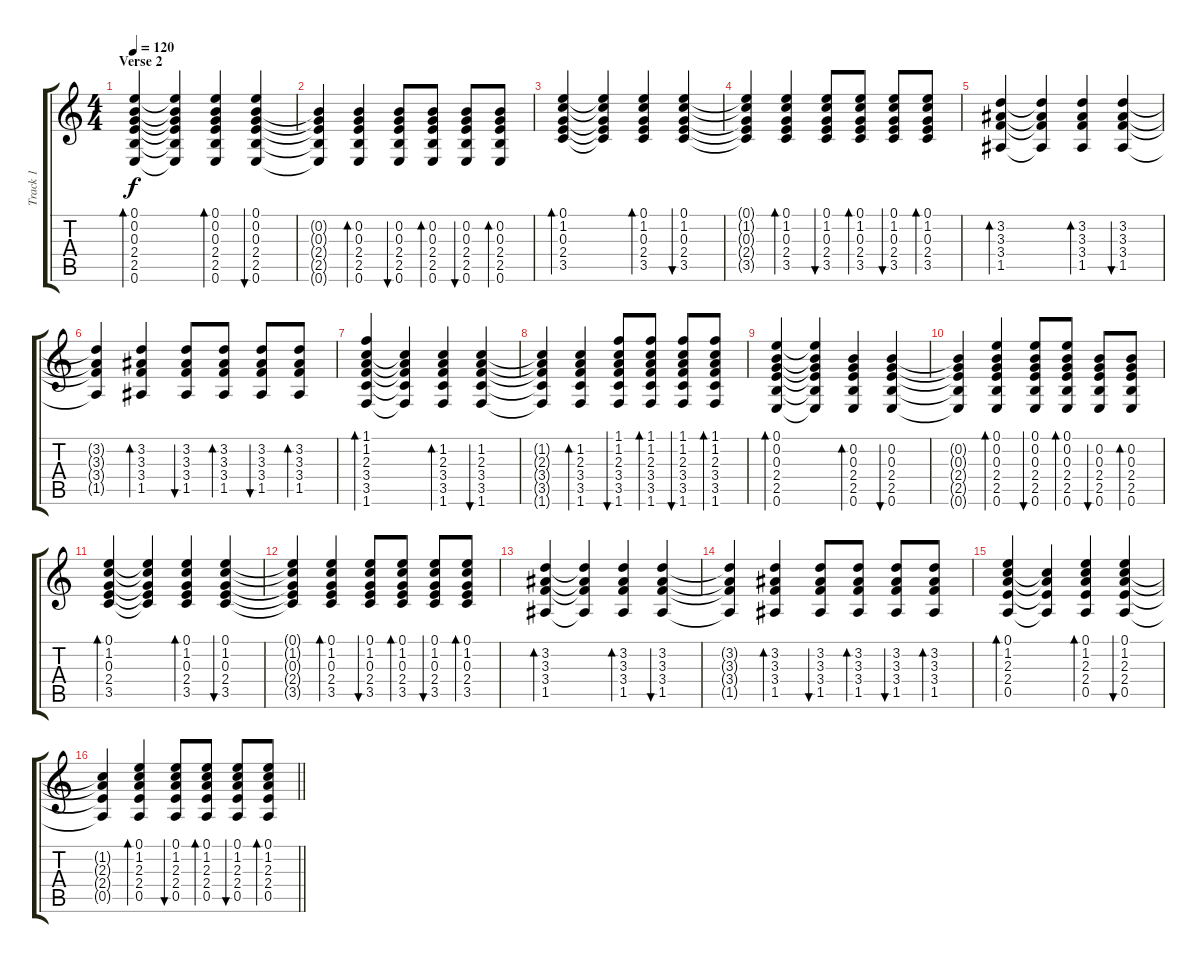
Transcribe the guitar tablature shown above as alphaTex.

\track ("Track 1" "Track 1") {instrument acousticguitarsteel}
\staff {score tabs}
\tuning (E4 B3 G3 D3 A2 E2) {hide}
\ts (4 4)
\section ("" "Verse 2")
\tempo 120
\clef g2
\ks c
(0.1{t} 0.2 0.3 2.4 2.5 0.6).4{bd 60 dy f} (0.1{t} 0.2{t} 0.3{t} 2.4{t} 2.5{t} 0.6{t}).4 (0.1 0.2 0.3 2.4 2.5 0.6).4{bd 60} (0.1 0.2 0.3 2.4 2.5 0.6).4{bu 60} |
(0.2{t} 0.3{t} 2.4{t} 2.5{t} 0.6{t}).4 (0.2 0.3 2.4 2.5 0.6).4{bd 60} (0.2 0.3 2.4 2.5 0.6).8{bu 30} (0.2 0.3 2.4 2.5 0.6).8{bd 30} (0.2 0.3 2.4 2.5 0.6).8{bu 30} (0.2 0.3 2.4 2.5 0.6).8{bd 30} |
(0.1 1.2 0.3 2.4 3.5).4{bd 60} (0.1{t} 1.2{t} 0.3{t} 2.4{t} 3.5{t}).4 (0.1 1.2 0.3 2.4 3.5).4{bd 60} (0.1 1.2 0.3 2.4 3.5).4{bu 60} |
(0.1{t} 1.2{t} 0.3{t} 2.4{t} 3.5{t}).4 (0.1 1.2 0.3 2.4 3.5).4{bd 60} (0.1 1.2 0.3 2.4 3.5).8{bu 30} (0.1 1.2 0.3 2.4 3.5).8{bd 30} (0.1 1.2 0.3 2.4 3.5).8{bu 30} (0.1 1.2 0.3 2.4 3.5).8{bd 30} |
(3.2 3.3 3.4 1.5).4{bd 60} (3.2{t} 3.3{t} 3.4{t} 1.5{t}).4 (3.2 3.3 3.4 1.5).4{bd 60} (3.2 3.3 3.4 1.5).4{bu 60} |
(3.2{t} 3.3{t} 3.4{t} 1.5{t}).4 (3.2 3.3 3.4 1.5).4{bd 60} (3.2 3.3 3.4 1.5).8{bu 30} (3.2 3.3 3.4 1.5).8{bd 30} (3.2 3.3 3.4 1.5).8{bu 30} (3.2 3.3 3.4 1.5).8{bd 30} |
(1.1 1.2 2.3 3.4 3.5 1.6).4{bd 60} (1.2{t} 2.3{t} 3.4{t} 3.5{t} 1.6{t}).4 (1.2 2.3 3.4 3.5 1.6).4{bd 60} (1.2 2.3 3.4 3.5 1.6).4{bu 60} |
(1.2{t} 2.3{t} 3.4{t} 3.5{t} 1.6{t}).4 (1.2 2.3 3.4 3.5 1.6).4{bd 60} (1.1 1.2 2.3 3.4 3.5 1.6).8{bu 30} (1.1 1.2 2.3 3.4 3.5 1.6).8{bd 30} (1.1 1.2 2.3 3.4 3.5 1.6).8{bu 30} (1.1 1.2 2.3 3.4 3.5 1.6).8{bd 30} |
(0.1 0.2 0.3 2.4 2.5 0.6).4{bd 60} (0.1{t} 0.2{t} 0.3{t} 2.4{t} 2.5{t} 0.6{t}).4 (0.2 0.3 2.4 2.5 0.6).4{bd 60} (0.2 0.3 2.4 2.5 0.6).4{bu 60} |
(0.2{t} 0.3{t} 2.4{t} 2.5{t} 0.6{t}).4 (0.1 0.2 0.3 2.4 2.5 0.6).4{bd 60} (0.1 0.2 0.3 2.4 2.5 0.6).8{bu 30} (0.1 0.2 0.3 2.4 2.5 0.6).8{bd 30} (0.2 0.3 2.4 2.5 0.6).8{bu 30} (0.2 0.3 2.4 2.5 0.6).8{bd 30} |
(0.1 1.2 0.3 2.4 3.5).4{bd 60} (0.1{t} 1.2{t} 0.3{t} 2.4{t} 3.5{t}).4 (0.1 1.2 0.3 2.4 3.5).4{bd 60} (0.1 1.2 0.3 2.4 3.5).4{bu 60} |
(0.1{t} 1.2{t} 0.3{t} 2.4{t} 3.5{t}).4 (0.1 1.2 0.3 2.4 3.5).4{bd 60} (0.1 1.2 0.3 2.4 3.5).8{bu 30} (0.1 1.2 0.3 2.4 3.5).8{bd 30} (0.1 1.2 0.3 2.4 3.5).8{bu 30} (0.1 1.2 0.3 2.4 3.5).8{bd 30} |
(3.2 3.3 3.4 1.5).4{bd 60} (3.2{t} 3.3{t} 3.4{t} 1.5{t}).4 (3.2 3.3 3.4 1.5).4{bd 60} (3.2 3.3 3.4 1.5).4{bu 60} |
(3.2{t} 3.3{t} 3.4{t} 1.5{t}).4 (3.2 3.3 3.4 1.5).4{bd 60} (3.2 3.3 3.4 1.5).8{bu 30} (3.2 3.3 3.4 1.5).8{bd 30} (3.2 3.3 3.4 1.5).8{bu 30} (3.2 3.3 3.4 1.5).8{bd 30} |
(0.1 1.2 2.3 2.4 0.5).4{bd 60} (1.2{t} 2.3{t} 2.4{t} 0.5{t}).4 (0.1 1.2 2.3 2.4 0.5).4{bd 60} (0.1 1.2 2.3 2.4 0.5).4{bu 60} |
\barLineRight lightlight
(1.2{t} 2.3{t} 2.4{t} 0.5{t}).4 (0.1 1.2 2.3 2.4 0.5).4{bd 60} (0.1 1.2 2.3 2.4 0.5).8{bu 30} (0.1 1.2 2.3 2.4 0.5).8{bd 30} (0.1 1.2 2.3 2.4 0.5).8{bu 30} (0.1 1.2 2.3 2.4 0.5).8{bd 30}
